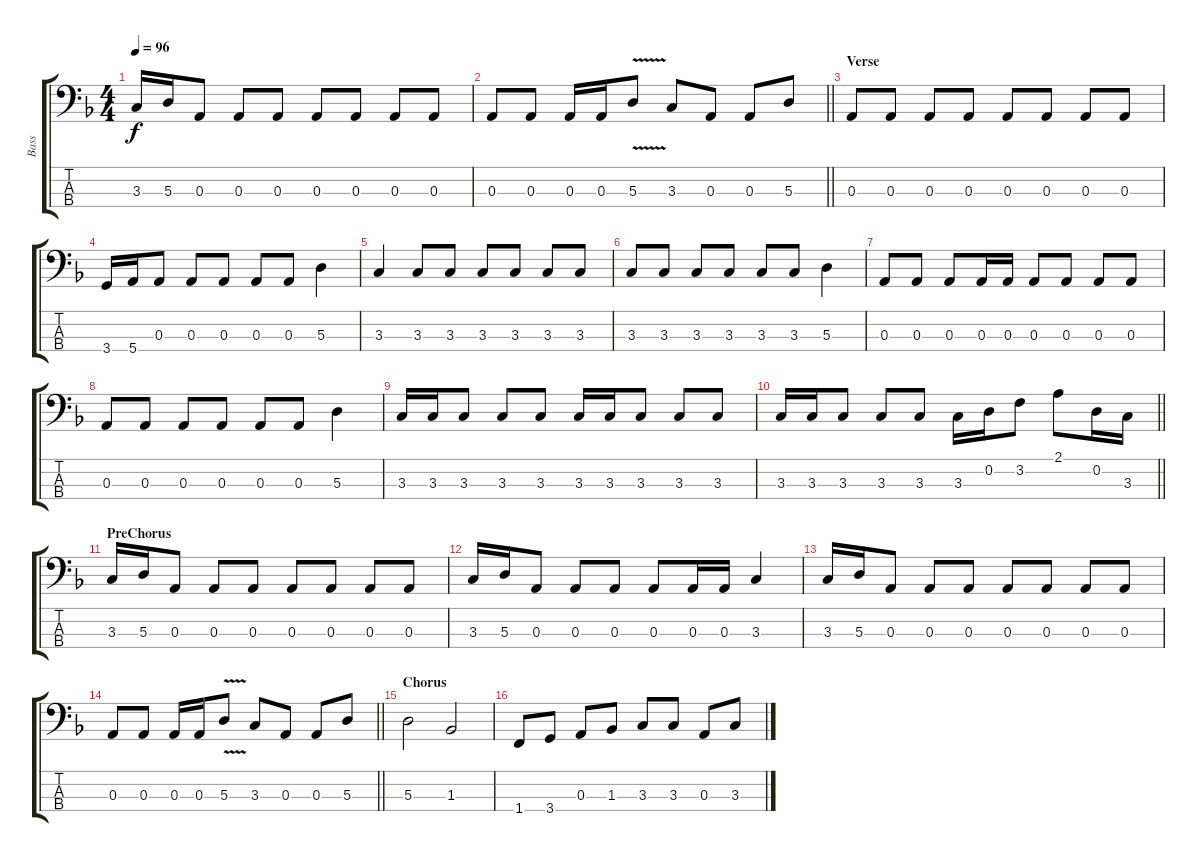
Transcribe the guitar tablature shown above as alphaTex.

\track ("Bass" "Bass") {instrument electricbassfinger}
\staff {score tabs}
\tuning (G2 D2 A1 E1) {hide}
\ts (4 4)
\tempo 96
\clef f4
\ks dminor
3.3.16{dy f} 5.3.16 0.3.8 0.3.8 0.3.8 0.3.8 0.3.8 0.3.8 0.3.8 |
\barLineRight lightlight
0.3.8 0.3.8 0.3.16 0.3.16 5.3{v}.8 3.3.8 0.3.8 0.3.8 5.3.8 |
\section ("" "Verse")
0.3.8 0.3.8 0.3.8 0.3.8 0.3.8 0.3.8 0.3.8 0.3.8 |
3.4.16 5.4.16 0.3.8 0.3.8 0.3.8 0.3.8 0.3.8 5.3.4 |
3.3.4 3.3.8 3.3.8 3.3.8 3.3.8 3.3.8 3.3.8 |
3.3.8 3.3.8 3.3.8 3.3.8 3.3.8 3.3.8 5.3.4 |
0.3.8 0.3.8 0.3.8 0.3.16 0.3.16 0.3.8 0.3.8 0.3.8 0.3.8 |
0.3.8 0.3.8 0.3.8 0.3.8 0.3.8 0.3.8 5.3.4 |
3.3.16 3.3.16 3.3.8 3.3.8 3.3.8 3.3.16 3.3.16 3.3.8 3.3.8 3.3.8 |
\barLineRight lightlight
3.3.16 3.3.16 3.3.8 3.3.8 3.3.8 3.3.16 0.2.16 3.2.8 2.1.8 0.2.16 3.3.16 |
\section ("" "PreChorus")
3.3.16 5.3.16 0.3.8 0.3.8 0.3.8 0.3.8 0.3.8 0.3.8 0.3.8 |
3.3.16 5.3.16 0.3.8 0.3.8 0.3.8 0.3.8 0.3.16 0.3.16 3.3.4 |
3.3.16 5.3.16 0.3.8 0.3.8 0.3.8 0.3.8 0.3.8 0.3.8 0.3.8 |
\barLineRight lightlight
0.3.8 0.3.8 0.3.16 0.3.16 5.3{v}.8 3.3.8 0.3.8 0.3.8 5.3.8 |
\section ("" "Chorus")
5.3.2 1.3.2 |
1.4.8 3.4.8 0.3.8 1.3.8 3.3.8 3.3.8 0.3.8 3.3.8
